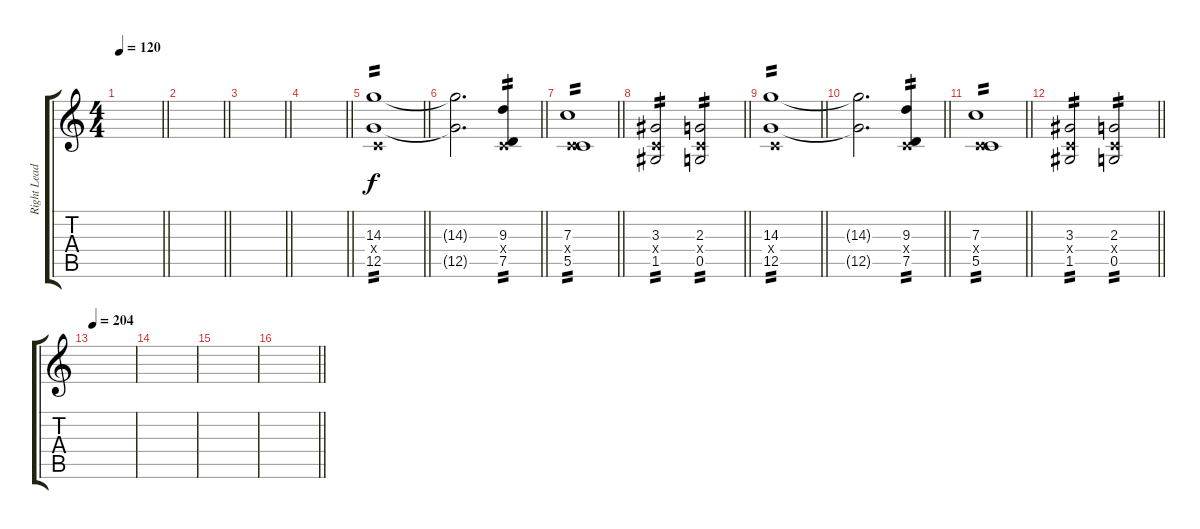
\track ("Right Lead 2" "Right Lead") {instrument distortionguitar}
\staff {score tabs}
\tuning (D4 A3 F3 C3 G2 C2) {hide}
\ts (4 4)
\tempo 120
\clef g2
\barLineRight lightlight
\ks c
|
\barLineRight lightlight
|
\barLineRight lightlight
|
\barLineRight lightlight
|
\section ("" "")
\barLineRight lightlight
(14.3 0.4{x} 12.5).1{tp 2} |
\barLineRight lightlight
(14.3{t} 12.5{t}).2{d} (9.3 0.4{x} 7.5).4{tp 2} |
\barLineRight lightlight
(7.3 0.4{x} 5.5).1{tp 2} |
\barLineRight lightlight
(3.3 0.4{x} 1.5).2{tp 2} (2.3 0.4{x} 0.5).2{tp 2} |
\section ("" "")
\barLineRight lightlight
(14.3 0.4{x} 12.5).1{tp 2} |
\barLineRight lightlight
(14.3{t} 12.5{t}).2{d} (9.3 0.4{x} 7.5).4{tp 2} |
\barLineRight lightlight
(7.3 0.4{x} 5.5).1{tp 2} |
\barLineRight lightlight
(3.3 0.4{x} 1.5).2{tp 2} (2.3 0.4{x} 0.5).2{tp 2} |
\section ("" "")
\tempo 204
|
|
|
\barLineRight lightlight
